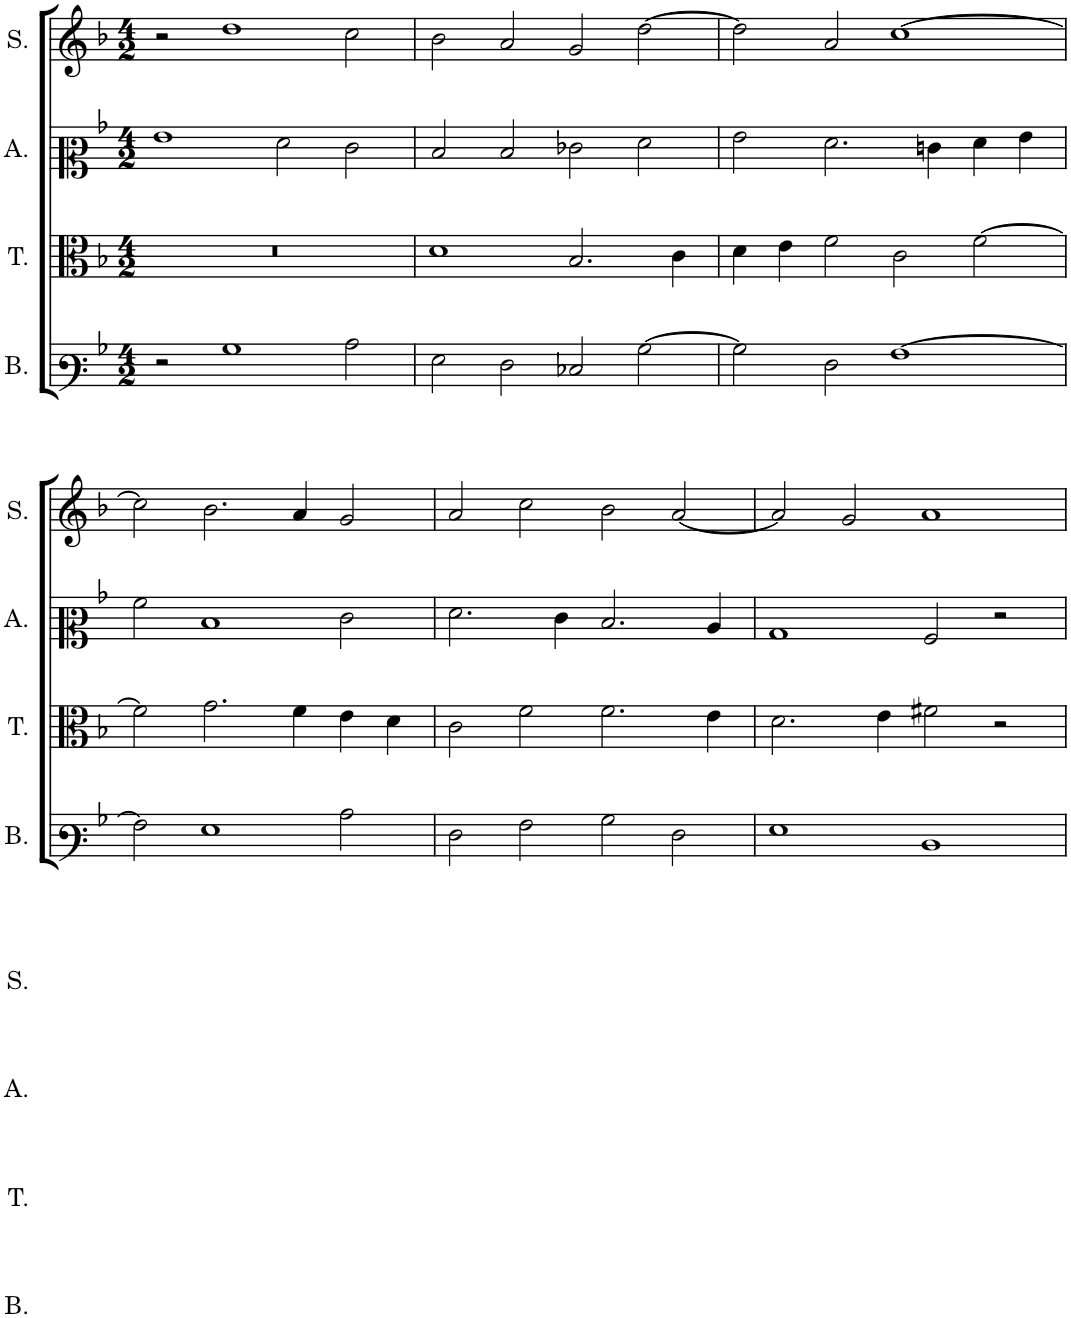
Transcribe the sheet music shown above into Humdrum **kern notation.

**kern	**kern	**kern	**kern
*part4	*part3	*part2	*part1
*staff4	*staff3	*staff2	*staff1
*I"B.	*I"T.	*I"A.	*I"S.
*I'B.	*I'T.	*I'A.	*I'S.
*clefF3	*clefC3	*clefC2	*clefG2
*k[b-]	*k[b-]	*k[b-]	*k[b-]
*M4/2	*M4/2	*M4/2	*M4/2
=1	=1	=1	=1
2r	0r	1g	2r
1B-	.	.	1dd
.	.	2f\	.
2c\	.	2e\	2cc\
=2	=2	=2	=2
2G\	1d	2d/	2b-\
2F\	.	2d/	2a/
2E-X/	2.B-/	2e-X\	2g/
[>2B-\	.	2f\	[>2dd\
.	4c\	.	.
=3	=3	=3	=3
2B-\]	4d\	2g\	2dd\]
.	4e\	.	.
2F\	2f\	2.f\	2a/
[>1A	2c\	.	[>1cc
.	.	4en\	.
.	[>2f\	4f\	.
.	.	4g\	.
!!LO:LB:g=z
=4	=4	=4	=4
2A\]	2f\]	2a\	2cc\]
1G	2.g\	1d	2.b-\
.	4f\	.	4a/
2c\	4e\	2e\	2g/
.	4d\	.	.
=5	=5	=5	=5
2F\	2c\	2.f\	2a/
2A\	2f\	.	2cc\
.	.	4e\	.
2B-\	2.f\	2.d/	2b-\
2F\	.	.	[<2a/
.	4e\	4c/	.
=6	=6	=6	=6
1G	2.d\	1B-	2a/]
.	.	.	2g/
.	4e\	.	.
1D	2f#X\	2A/	1a
.	2r	2r	.
=	=	=	=
*-	*-	*-	*-
